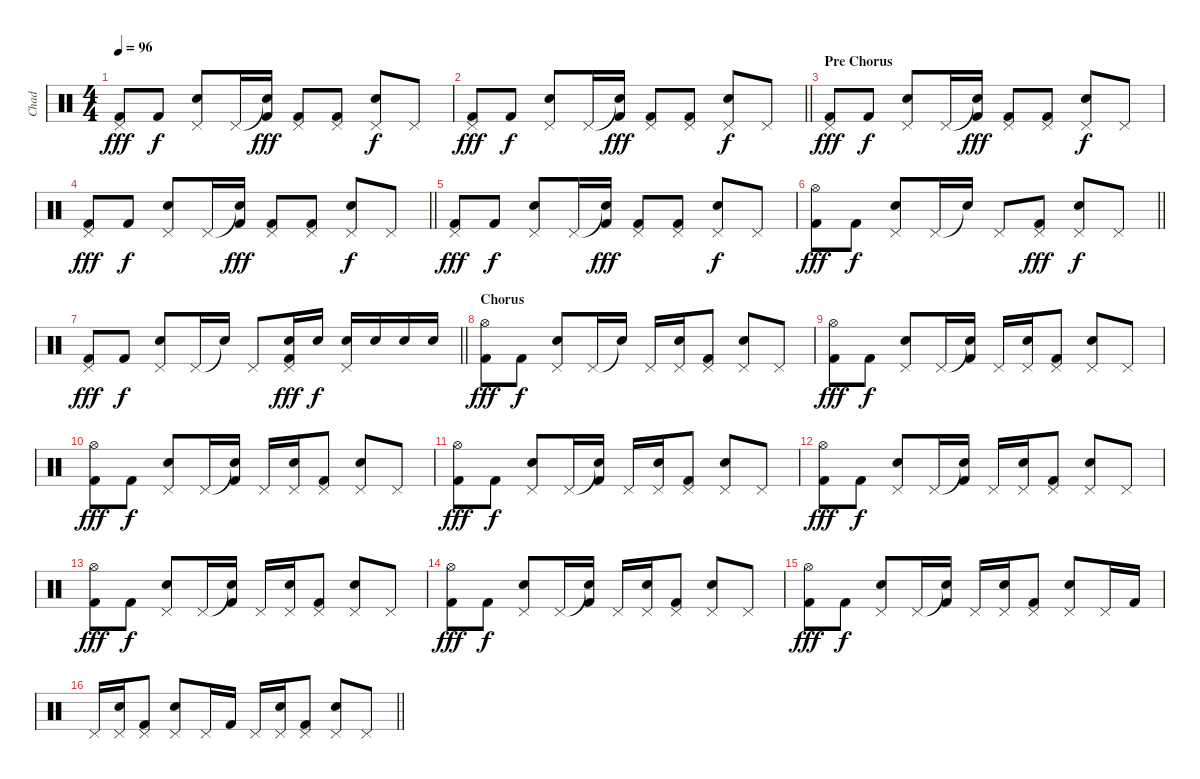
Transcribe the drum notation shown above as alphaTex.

\track ("Chad" "Chad") {instrument percussion}
\staff {score}
\articulation defaults
\ts (4 4)
\tempo 96
\clef neutral
\ks c
("Pedal Hi-Hat (hit)" "Kick (hit) 2").8{dy fff} "Kick (hit) 2".8{dy f} ("Pedal Hi-Hat (hit)" "Snare (hit) 2").8 "Pedal Hi-Hat (hit)".16 ("Snare (hit)"{t} "Kick (hit) 2").16{dy fff} ("Pedal Hi-Hat (hit)" "Kick (hit) 2").8 ("Pedal Hi-Hat (hit)" "Kick (hit) 2").8 ("Pedal Hi-Hat (hit)" "Snare (hit) 2").8{dy f} "Pedal Hi-Hat (hit)".8 |
\barLineRight lightlight
("Pedal Hi-Hat (hit)" "Kick (hit) 2").8{dy fff} "Kick (hit) 2".8{dy f} ("Pedal Hi-Hat (hit)" "Snare (hit) 2").8 "Pedal Hi-Hat (hit)".16 ("Snare (hit)"{t} "Kick (hit) 2").16{dy fff} ("Pedal Hi-Hat (hit)" "Kick (hit) 2").8 ("Pedal Hi-Hat (hit)" "Kick (hit) 2").8 ("Pedal Hi-Hat (hit)" "Snare (hit) 2").8{dy f} "Pedal Hi-Hat (hit)".8 |
\section ("" "Pre Chorus")
("Pedal Hi-Hat (hit)" "Kick (hit) 2").8{dy fff} "Kick (hit) 2".8{dy f} ("Pedal Hi-Hat (hit)" "Snare (hit) 2").8 "Pedal Hi-Hat (hit)".16 ("Snare (hit)"{t} "Kick (hit) 2").16{dy fff} ("Pedal Hi-Hat (hit)" "Kick (hit) 2").8 ("Pedal Hi-Hat (hit)" "Kick (hit) 2").8 ("Pedal Hi-Hat (hit)" "Snare (hit) 2").8{dy f} "Pedal Hi-Hat (hit)".8 |
\barLineRight lightlight
("Pedal Hi-Hat (hit)" "Kick (hit) 2").8{dy fff} "Kick (hit) 2".8{dy f} ("Pedal Hi-Hat (hit)" "Snare (hit) 2").8 "Pedal Hi-Hat (hit)".16 ("Snare (hit)"{t} "Kick (hit) 2").16{dy fff} ("Pedal Hi-Hat (hit)" "Kick (hit) 2").8 ("Pedal Hi-Hat (hit)" "Kick (hit) 2").8 ("Pedal Hi-Hat (hit)" "Snare (hit) 2").8{dy f} "Pedal Hi-Hat (hit)".8 |
("Pedal Hi-Hat (hit)" "Kick (hit) 2").8{dy fff} "Kick (hit) 2".8{dy f} ("Pedal Hi-Hat (hit)" "Snare (hit) 2").8 "Pedal Hi-Hat (hit)".16 ("Snare (hit)"{t} "Kick (hit) 2").16{dy fff} ("Pedal Hi-Hat (hit)" "Kick (hit) 2").8 ("Pedal Hi-Hat (hit)" "Kick (hit) 2").8 ("Pedal Hi-Hat (hit)" "Snare (hit) 2").8{dy f} "Pedal Hi-Hat (hit)".8 |
\barLineRight lightlight
("Hi-Hat (open)" "Kick (hit) 2").8{dy fff} "Kick (hit) 2".8{dy f} ("Pedal Hi-Hat (hit)" "Snare (hit) 2").8 "Pedal Hi-Hat (hit)".16 "Snare (hit)"{t}.16 "Pedal Hi-Hat (hit)".8 ("Pedal Hi-Hat (hit)" "Kick (hit) 2").8{dy fff} ("Pedal Hi-Hat (hit)" "Snare (hit) 2").8{dy f} "Pedal Hi-Hat (hit)".8 |
\barLineRight lightlight
("Pedal Hi-Hat (hit)" "Kick (hit) 2").8{dy fff} "Kick (hit) 2".8{dy f} ("Pedal Hi-Hat (hit)" "Snare (hit) 2").8 "Pedal Hi-Hat (hit)".16 "Snare (hit)"{t}.16 "Pedal Hi-Hat (hit)".8 ("Pedal Hi-Hat (hit)" "Snare (hit) 2" "Kick (hit) 2").16{dy fff} "Snare (hit) 2".16{dy f} ("Pedal Hi-Hat (hit)" "Snare (hit) 2").16 "Snare (hit) 2".16 "Snare (hit) 2".16 "Snare (hit) 2".16 |
\section ("" "Chorus")
("Hi-Hat (open)" "Kick (hit) 2").8{dy fff} "Kick (hit) 2".8{dy f} ("Pedal Hi-Hat (hit)" "Snare (hit) 2").8 "Pedal Hi-Hat (hit)".16 "Snare (hit)"{t}.16 "Pedal Hi-Hat (hit)".16 ("Pedal Hi-Hat (hit)" "Snare (hit) 2").16 ("Pedal Hi-Hat (hit)" "Kick (hit) 2").8 ("Pedal Hi-Hat (hit)" "Snare (hit) 2").8 "Pedal Hi-Hat (hit)".8 |
("Hi-Hat (open)" "Kick (hit) 2").8{dy fff} "Kick (hit) 2".8{dy f} ("Pedal Hi-Hat (hit)" "Snare (hit) 2").8 "Pedal Hi-Hat (hit)".16 ("Snare (hit)"{t} "Kick (hit) 2").16 "Pedal Hi-Hat (hit)".16 ("Pedal Hi-Hat (hit)" "Snare (hit) 2").16 ("Pedal Hi-Hat (hit)" "Kick (hit) 2").8 ("Pedal Hi-Hat (hit)" "Snare (hit) 2").8 "Pedal Hi-Hat (hit)".8 |
("Hi-Hat (open)" "Kick (hit) 2").8{dy fff} "Kick (hit) 2".8{dy f} ("Pedal Hi-Hat (hit)" "Snare (hit) 2").8 "Pedal Hi-Hat (hit)".16 ("Snare (hit)"{t} "Kick (hit) 2").16 "Pedal Hi-Hat (hit)".16 ("Pedal Hi-Hat (hit)" "Snare (hit) 2").16 ("Pedal Hi-Hat (hit)" "Kick (hit) 2").8 ("Pedal Hi-Hat (hit)" "Snare (hit) 2").8 "Pedal Hi-Hat (hit)".8 |
("Hi-Hat (open)" "Kick (hit) 2").8{dy fff} "Kick (hit) 2".8{dy f} ("Pedal Hi-Hat (hit)" "Snare (hit) 2").8 "Pedal Hi-Hat (hit)".16 ("Snare (hit)"{t} "Kick (hit) 2").16 "Pedal Hi-Hat (hit)".16 ("Pedal Hi-Hat (hit)" "Snare (hit) 2").16 ("Pedal Hi-Hat (hit)" "Kick (hit) 2").8 ("Pedal Hi-Hat (hit)" "Snare (hit) 2").8 "Pedal Hi-Hat (hit)".8 |
("Hi-Hat (open)" "Kick (hit) 2").8{dy fff} "Kick (hit) 2".8{dy f} ("Pedal Hi-Hat (hit)" "Snare (hit) 2").8 "Pedal Hi-Hat (hit)".16 ("Snare (hit)"{t} "Kick (hit) 2").16 "Pedal Hi-Hat (hit)".16 ("Pedal Hi-Hat (hit)" "Snare (hit) 2").16 ("Pedal Hi-Hat (hit)" "Kick (hit) 2").8 ("Pedal Hi-Hat (hit)" "Snare (hit) 2").8 "Pedal Hi-Hat (hit)".8 |
("Hi-Hat (open)" "Kick (hit) 2").8{dy fff} "Kick (hit) 2".8{dy f} ("Pedal Hi-Hat (hit)" "Snare (hit) 2").8 "Pedal Hi-Hat (hit)".16 ("Snare (hit)"{t} "Kick (hit) 2").16 "Pedal Hi-Hat (hit)".16 ("Pedal Hi-Hat (hit)" "Snare (hit) 2").16 ("Pedal Hi-Hat (hit)" "Kick (hit) 2").8 ("Pedal Hi-Hat (hit)" "Snare (hit) 2").8 "Pedal Hi-Hat (hit)".8 |
("Hi-Hat (open)" "Kick (hit) 2").8{dy fff} "Kick (hit) 2".8{dy f} ("Pedal Hi-Hat (hit)" "Snare (hit) 2").8 "Pedal Hi-Hat (hit)".16 ("Snare (hit)"{t} "Kick (hit) 2").16 "Pedal Hi-Hat (hit)".16 ("Pedal Hi-Hat (hit)" "Snare (hit) 2").16 ("Pedal Hi-Hat (hit)" "Kick (hit) 2").8 ("Pedal Hi-Hat (hit)" "Snare (hit) 2").8 "Pedal Hi-Hat (hit)".8 |
("Hi-Hat (open)" "Kick (hit) 2").8{dy fff} "Kick (hit) 2".8{dy f} ("Pedal Hi-Hat (hit)" "Snare (hit) 2").8 "Pedal Hi-Hat (hit)".16 ("Snare (hit)"{t} "Kick (hit) 2").16 "Pedal Hi-Hat (hit)".16 ("Pedal Hi-Hat (hit)" "Snare (hit) 2").16 ("Pedal Hi-Hat (hit)" "Kick (hit) 2").8 ("Pedal Hi-Hat (hit)" "Snare (hit) 2").8 "Pedal Hi-Hat (hit)".16 "Kick (hit) 2".16 |
\barLineRight lightlight "Pedal Hi-Hat (hit)".16
("Pedal Hi-Hat (hit)" "Snare (hit) 2").16 ("Pedal Hi-Hat (hit)" "Kick (hit) 2").8 ("Pedal Hi-Hat (hit)" "Snare (hit) 2").8 "Pedal Hi-Hat (hit)".16 "Kick (hit) 2".16 "Pedal Hi-Hat (hit)".16 ("Pedal Hi-Hat (hit)" "Snare (hit) 2").16 ("Pedal Hi-Hat (hit)" "Kick (hit) 2").8 ("Pedal Hi-Hat (hit)" "Snare (hit) 2").8 "Pedal Hi-Hat (hit)".8
